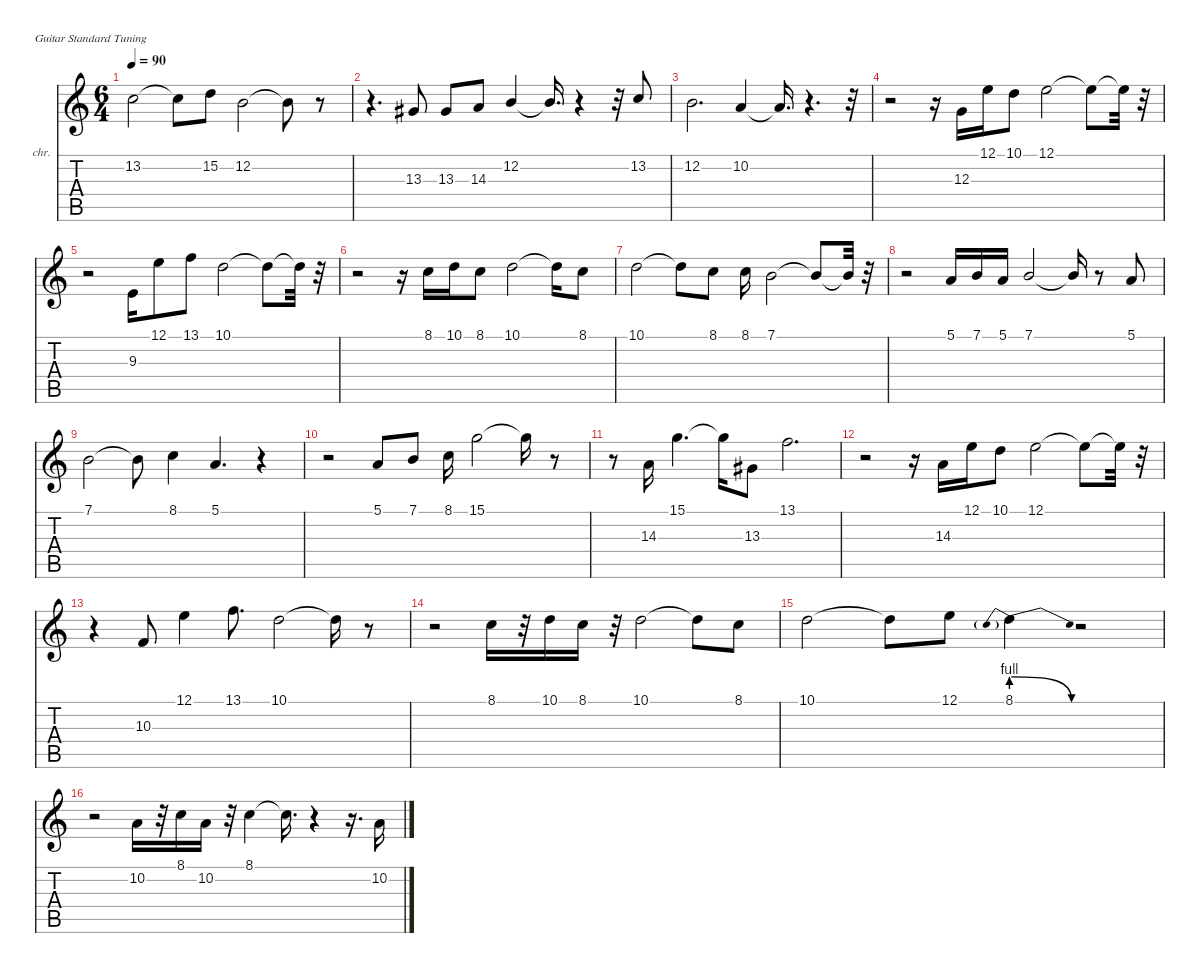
\defaultSystemsLayout 4
\hideDynamics
\bracketExtendMode nobrackets
\firstSystemTrackNameOrientation horizontal
\otherSystemsTrackNameOrientation horizontal
\track ("Vokal" "chr.") {instrument choiraahs}
\staff {score tabs}
\tuning (E4 B3 G3 D3 A2 E2)
\ts (6 4)
\tempo 90
\clef g2
\ks c
13.2.2{dy f beam Down} 13.2{t}.8{beam Down} 15.2.8{beam Down} 12.2.2{beam Down} 12.2{t}.8{beam Down} r.8{beam Down} |
r.4{d beam Down} 13.3{acc #}.8{dy mf beam Up} 13.3{acc #}.8{dy f beam Up} 14.3.8{beam Up} 12.2.4{beam Up} 12.2{t}.16{d beam Up} r.4{beam Up} r.32{beam Up} 13.2.8{beam Down} |
12.2.2{d beam Down} 10.2.4{beam Up} 10.2{t}.16{d beam Up} r.4{d beam Up} r.32{beam Up} |
r.2{beam Down} r.16{beam Down} 12.3.16{beam Down} 12.1.16{beam Down} 10.1.8{beam Down} 12.1.2{beam Down} 12.1{t}.8{beam Down} 12.1{t}.32{beam Down} r.32{beam Down} |
r.2{beam Down} 9.3.16{beam Down} 12.1.8{beam Down} 13.1.8{beam Down} 10.1.2{beam Down} 10.1{t}.8{beam Down} 10.1{t}.32{beam Down} r.32{beam Down} |
r.2{beam Down} r.16{beam Down} 8.1.16{beam Down} 10.1.16{beam Down} 8.1.8{beam Down} 10.1.2{beam Down} 10.1{t}.16{beam Down} 8.1.8{beam Down} |
10.1.2{beam Down} 10.1{t}.8{beam Down} 8.1.8{beam Down} 8.1.16{beam Down} 7.1.2{beam Down} 7.1{t}.8{beam Up} 7.1{t}.32{beam Up} r.32{beam Up} |
r.2{beam Down} 5.1.16{beam Up} 7.1.16{beam Up} 5.1.16{beam Up} 7.1.2{beam Up} 7.1{t}.16{beam Up} r.8{beam Up} 5.1.8{beam Up} |
7.1.2{beam Down} 7.1{t}.8{beam Down} 8.1.4{beam Down} 5.1.4{d beam Up} r.4{beam Up} |
r.2{beam Down} 5.1.8{beam Up} 7.1.8{beam Up} 8.1.16{beam Down} 15.1.2{beam Down} 15.1{t}.16{beam Down} r.8{beam Down} |
r.8{beam Down} 14.3.16{beam Up} 15.1.4{d beam Down} 15.1{t}.16{beam Down} 13.3{acc #}.8{beam Down} 13.1.2{d beam Down} |
r.2{beam Down} r.16{beam Down} 14.3.16{beam Down} 12.1.16{beam Down} 10.1.8{beam Down} 12.1.2{beam Down} 12.1{t}.8{beam Down} 12.1{t}.32{beam Down} r.32{beam Down} |
r.4{beam Down} 10.3.8{beam Up} 12.1.4{beam Down} 13.1.8{d beam Down} 10.1.2{dy mf beam Down} 10.1{t}.16{dy f beam Down} r.8{beam Down} |
r.2{beam Down} 8.1.16{dy mf beam Down} r.32{beam Down} 10.1.16{dy f beam Down} 8.1.16{dy mf beam Down} r.32{beam Down} 10.1.2{dy f beam Down} 10.1{t}.8{beam Down} 8.1.8{beam Down} |
10.1.2{beam Down} 10.1{t}.8{beam Down} 12.1.8{beam Down} 8.1{be (prebendrelease 0 4 30 0)}.4{beam Down} r.2{beam Down} |
r.2{beam Down} 10.2.16{beam Down} r.32{beam Down} 8.1.16{beam Down} 10.2.16{beam Down} r.32{beam Down} 8.1.4{beam Down} 8.1{t}.16{d beam Down} r.4{beam Down} r.16{d beam Down} 10.2.16{beam Up}
